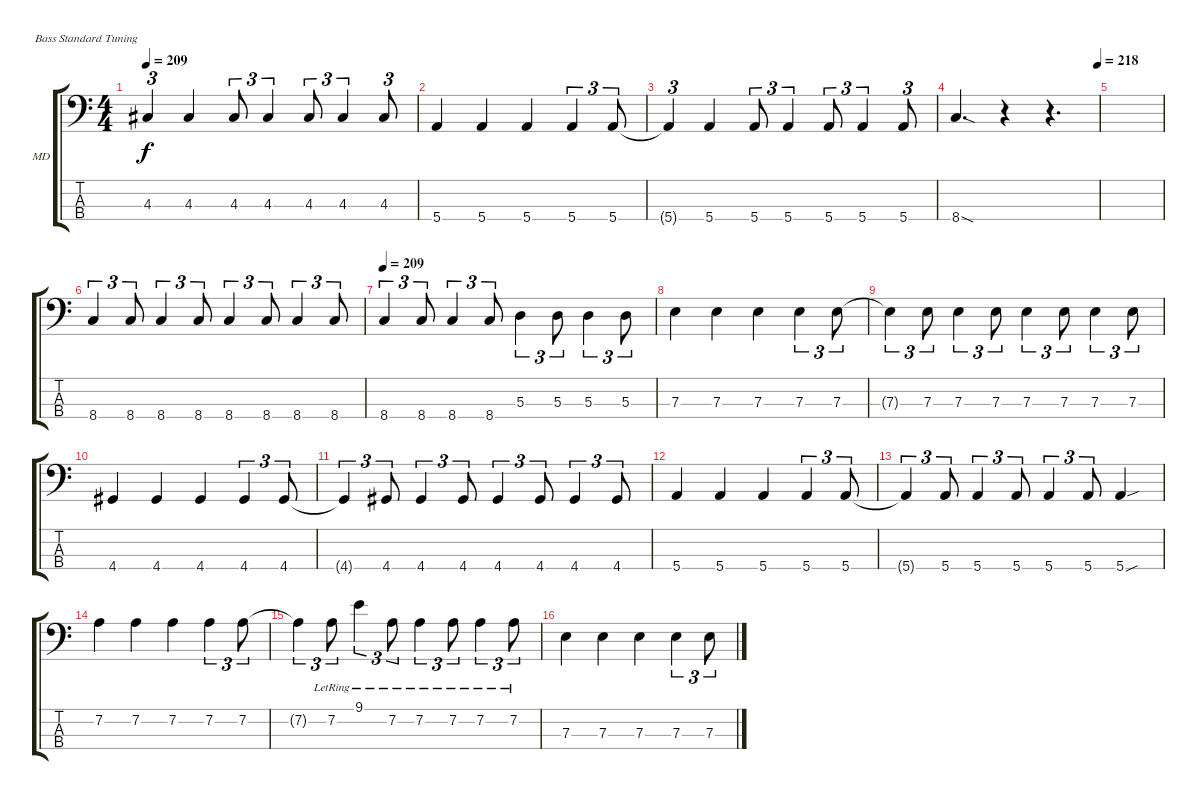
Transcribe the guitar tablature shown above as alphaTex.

\defaultSystemsLayout 4
\bracketExtendMode groupsimilarinstruments
\firstSystemTrackNameOrientation horizontal
\otherSystemsTrackNameOrientation horizontal
\track ("Bass - Mike Dirnt" "MD") {instrument electricbassfinger}
\staff {score tabs}
\tuning (G2 D2 A1 E1)
\ts (4 4)
\tempo 209
\clef f4
\ks c
4.3{t}.4{tu (3 2) dy f} 4.3.4 4.3.8{tu (3 2)} 4.3.4{tu (3 2)} 4.3.8{tu (3 2)} 4.3.4{tu (3 2)} 4.3.8{tu (3 2)} |
5.4.4 5.4.4 5.4.4 5.4.4{tu (3 2)} 5.4.8{tu (3 2)} |
5.4{t}.4{tu (3 2)} 5.4.4 5.4.8{tu (3 2)} 5.4.4{tu (3 2)} 5.4.8{tu (3 2)} 5.4.4{tu (3 2)} 5.4.8{tu (3 2)} |
\tempo (218 0.99375)
8.4{sod}.4{d} r.4 r.4{d} |
|
8.4.4{tu (3 2)} 8.4.8{tu (3 2)} 8.4.4{tu (3 2)} 8.4.8{tu (3 2)} 8.4.4{tu (3 2)} 8.4.8{tu (3 2)} 8.4.4{tu (3 2)} 8.4.8{tu (3 2)} |
\tempo 209
8.4.4{tu (3 2)} 8.4.8{tu (3 2)} 8.4.4{tu (3 2)} 8.4.8{tu (3 2)} 5.3.4{tu (3 2)} 5.3.8{tu (3 2)} 5.3.4{tu (3 2)} 5.3.8{tu (3 2)} |
7.3.4 7.3.4 7.3.4 7.3.4{tu (3 2)} 7.3.8{tu (3 2)} |
7.3{t}.4{tu (3 2)} 7.3.8{tu (3 2)} 7.3.4{tu (3 2)} 7.3.8{tu (3 2)} 7.3.4{tu (3 2)} 7.3.8{tu (3 2)} 7.3.4{tu (3 2)} 7.3.8{tu (3 2)} |
4.4.4 4.4.4 4.4.4 4.4.4{tu (3 2)} 4.4.8{tu (3 2)} |
4.4{t}.4{tu (3 2)} 4.4.8{tu (3 2)} 4.4.4{tu (3 2)} 4.4.8{tu (3 2)} 4.4.4{tu (3 2)} 4.4.8{tu (3 2)} 4.4.4{tu (3 2)} 4.4.8{tu (3 2)} |
5.4.4 5.4.4 5.4.4 5.4.4{tu (3 2)} 5.4.8{tu (3 2)} |
5.4{t}.4{tu (3 2)} 5.4.8{tu (3 2)} 5.4.4{tu (3 2)} 5.4.8{tu (3 2)} 5.4.4{tu (3 2)} 5.4.8{tu (3 2)} 5.4{sou}.4 |
7.2.4 7.2.4 7.2.4 7.2.4{tu (3 2)} 7.2.8{tu (3 2)} |
7.2{t}.4{tu (3 2)} 7.2{lr}.8{tu (3 2)} 9.1{lr}.4{tu (3 2)} 7.2{lr}.8{tu (3 2)} 7.2{lr}.4{tu (3 2)} 7.2{lr}.8{tu (3 2)} 7.2{lr}.4{tu (3 2)} 7.2{lr}.8{tu (3 2)} |
7.3.4 7.3.4 7.3.4 7.3.4{tu (3 2)} 7.3.8{tu (3 2)}
